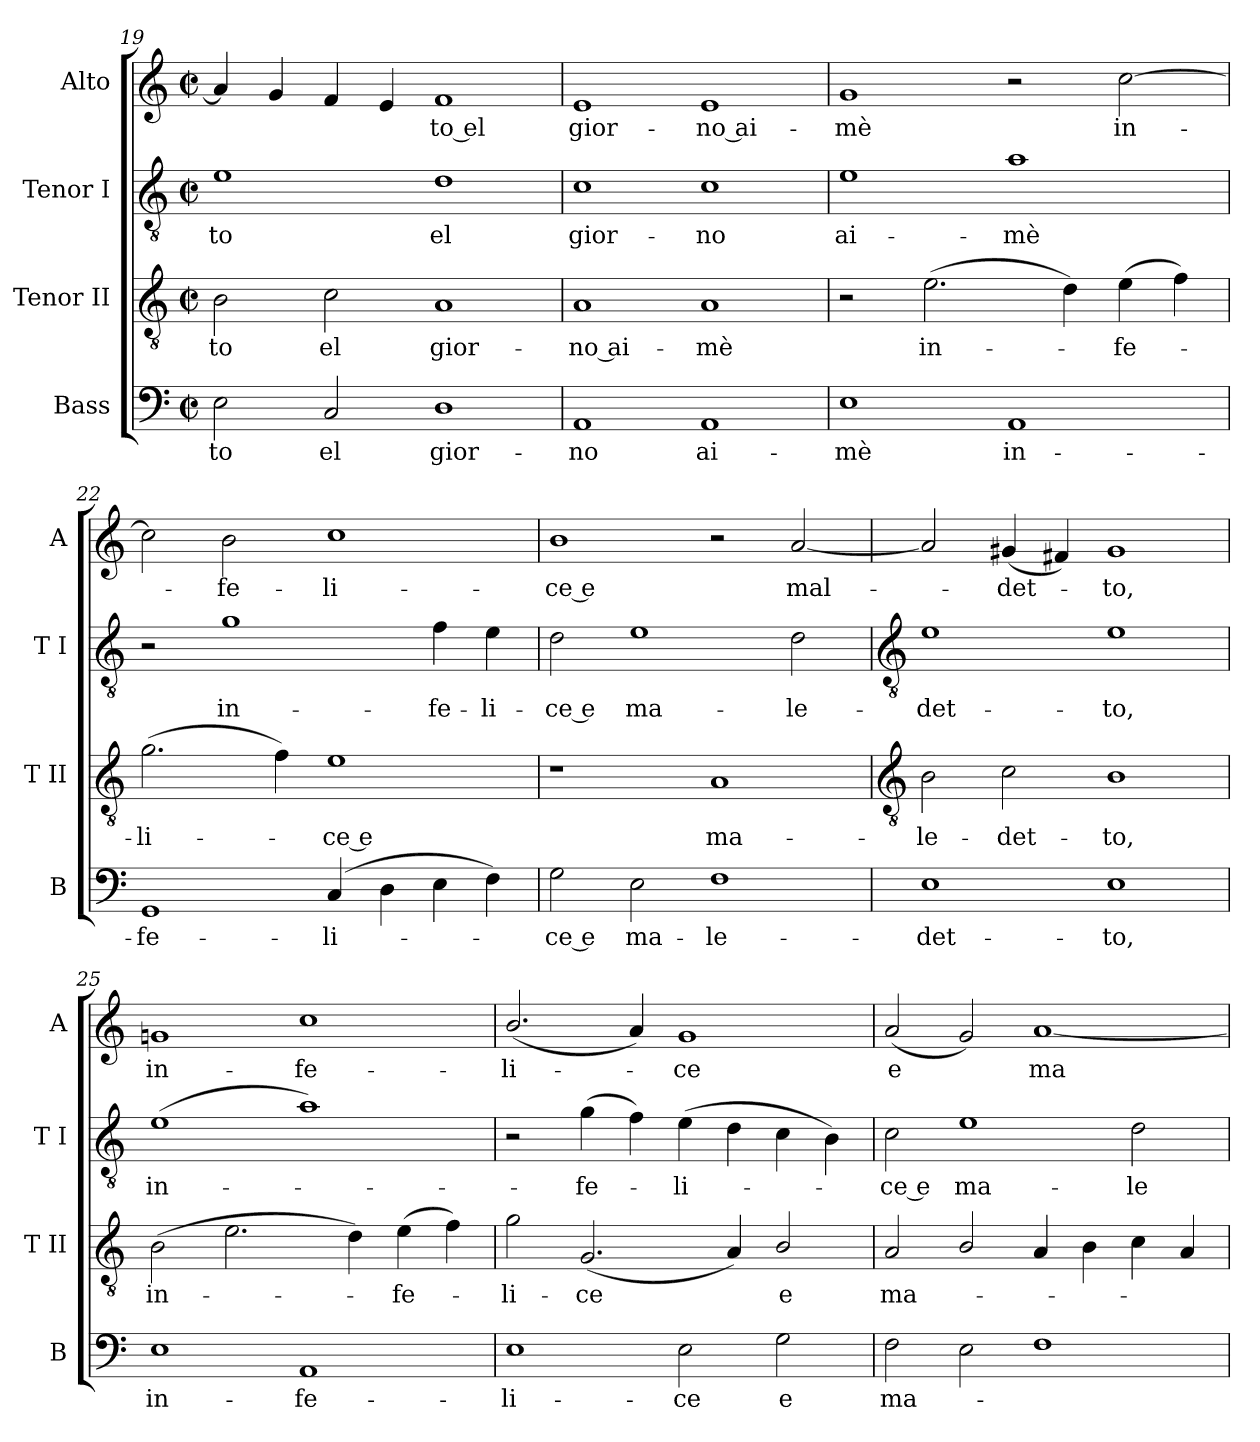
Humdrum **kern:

**kern	**text	**kern	**text	**kern	**text	**kern	**text
*part4	*part4	*part3	*part3	*part2	*part2	*part1	*part1
*staff4	*staff4	*staff3	*staff3	*staff2	*staff2	*staff1	*staff1
*I"Bass	*	*I"Tenor II	*	*I"Tenor I	*	*I"Alto	*
*I'B	*	*I'T II	*	*I'T I	*	*I'A	*
*clefF4	*	*clefGv2	*	*clefGv2	*	*clefG2	*
*k[]	*	*k[]	*	*k[]	*	*k[]	*
*C:	*	*C:	*	*C:	*	*C:	*
*M4/2	*	*M4/2	*	*M4/2	*	*M4/2	*
*met(c|)	*	*met(c|)	*	*met(c|)	*	*met(c|)	*
=19	=19	=19	=19	=19	=19	=19	=19
!	!LO:LY:b	!	!LO:LY:b	!	!LO:LY:b	!	!
2E	-to	2B	-to	1e	-to	4a]	.
.	.	.	.	.	.	4g	.
!	!LO:LY:b	!	!LO:LY:b	!	!	!	!
2C	el	2c	el	.	.	4f	.
.	.	.	.	.	.	4e	.
!	!LO:LY:b	!	!LO:LY:b	!	!LO:LY:b	!	!LO:LY:b
1D	gior-	1A	gior-	1d	el	1f	to el
=20	=20	=20	=20	=20	=20	=20	=20
!	!LO:LY:b	!	!LO:LY:b	!	!LO:LY:b	!	!LO:LY:b
1AA	-no	1A	-no ai-	1c	gior-	1e	gior-
!	!LO:LY:b	!	!LO:LY:b	!	!LO:LY:b	!	!LO:LY:b
1AA	ai-	1A	-mè	1c	-no	1e	-no ai-
=21	=21	=21	=21	=21	=21	=21	=21
!	!LO:LY:b	!	!	!	!LO:LY:b	!	!LO:LY:b
1E	-mè	2r	.	1e	ai-	1g	-mè
!	!	!	!LO:LY:b	!	!	!	!
.	.	(>2.e	in-	.	.	.	.
!	!LO:LY:b	!	!	!	!LO:LY:b	!	!
1AA	in-	.	.	1a	-mè	2r	.
.	.	4d)	.	.	.	.	.
!	!	!	!LO:LY:b	!	!	!	!LO:LY:b
.	.	(>4e	fe-	.	.	[2cc	in-
.	.	4f)	.	.	.	.	.
=22	=22	=22	=22	=22	=22	=22	=22
!	!LO:LY:b	!	!LO:LY:b	!	!	!	!
1GG	-fe-	(>2.g	li-	2r	.	2cc]	.
!	!	!	!	!	!LO:LY:b	!	!LO:LY:b
.	.	.	.	1g	in-	2b	fe-
.	.	4f)	.	.	.	.	.
!	!LO:LY:b	!	!LO:LY:b	!	!	!	!LO:LY:b
(>4C	-li-	1e	ce e	.	.	1cc	-li-
4D	.	.	.	.	.	.	.
!	!	!	!	!	!LO:LY:b	!	!
4E	.	.	.	4f	-fe-	.	.
!	!	!	!	!	!LO:LY:b	!	!
4F)	.	.	.	4e	-li-	.	.
=23	=23	=23	=23	=23	=23	=23	=23
!	!LO:LY:b	!	!	!	!LO:LY:b	!	!LO:LY:b
2G	ce e	1r	.	2d	-ce e	1b	-ce e
!	!LO:LY:b	!	!	!	!LO:LY:b	!	!
2E	ma-	.	.	1e	ma-	.	.
!	!LO:LY:b	!	!LO:LY:b	!	!	!	!
1F	-le-	1A	ma-	.	.	2r	.
!	!	!	!	!	!LO:LY:b	!	!LO:LY:b
.	.	.	.	2d	-le-	[2a	mal-
!!LO:LB:g=z
=24	=24	=24	=24	=24	=24	=24	=24
*	*	*clefGv2	*	*clefGv2	*	*	*
!	!LO:LY:b	!	!LO:LY:b	!	!LO:LY:b	!	!
1E	-det-	2B	-le-	1e	-det-	2a]	.
!	!	!	!LO:LY:b	!	!	!	!LO:LY:b
.	.	2c	-det-	.	.	(<4g#	det-
.	.	.	.	.	.	4f#)	.
!	!LO:LY:b	!	!LO:LY:b	!	!LO:LY:b	!	!LO:LY:b
1E	-to,	1B	-to,	1e	-to,	1g#	to,
=25	=25	=25	=25	=25	=25	=25	=25
!	!LO:LY:b	!	!LO:LY:b	!	!LO:LY:b	!	!LO:LY:b
1E	in-	(>2B	in-	(>1e	in-	1gn	in-
.	.	2.e	.	.	.	.	.
!	!LO:LY:b	!	!	!	!	!	!LO:LY:b
1AA	-fe-	.	.	1a)	.	1cc	-fe-
.	.	4d)	.	.	.	.	.
!	!	!	!LO:LY:b	!	!	!	!
.	.	(>4e	fe-	.	.	.	.
.	.	4f)	.	.	.	.	.
=26	=26	=26	=26	=26	=26	=26	=26
!	!LO:LY:b	!	!LO:LY:b	!	!	!	!LO:LY:b
1E	-li-	2g	li-	2r	.	(<2.b/	-li-
!	!	!	!LO:LY:b	!	!LO:LY:b	!	!
.	.	(<2.G	-ce	(>4g	fe-	.	.
.	.	.	.	4f)	.	4a)	.
!	!LO:LY:b	!	!	!	!LO:LY:b	!	!LO:LY:b
2E	-ce	.	.	(>4e	li-	1g	ce
.	.	4A)	.	4d	.	.	.
!	!LO:LY:b	!	!LO:LY:b	!	!	!	!
2G	e	2B/	e	4c	.	.	.
.	.	.	.	4B)	.	.	.
=27	=27	=27	=27	=27	=27	=27	=27
!	!LO:LY:b	!	!LO:LY:b	!	!LO:LY:b	!	!LO:LY:b
2F	ma-	2A	ma-	2c	ce e	(<2a	e
!	!	!	!	!	!LO:LY:b	!	!
2E	.	2B/	.	1e	ma-	2g)	.
!	!	!	!	!	!	!	!LO:LY:b
1F	.	4A	.	.	.	[1a	ma-
.	.	4B	.	.	.	.	.
!	!	!	!	!	!LO:LY:b	!	!
.	.	4c	.	2d	-le-	.	.
.	.	4A	.	.	.	.	.
=	=	=	=	=	=	=	=
*-	*-	*-	*-	*-	*-	*-	*-
